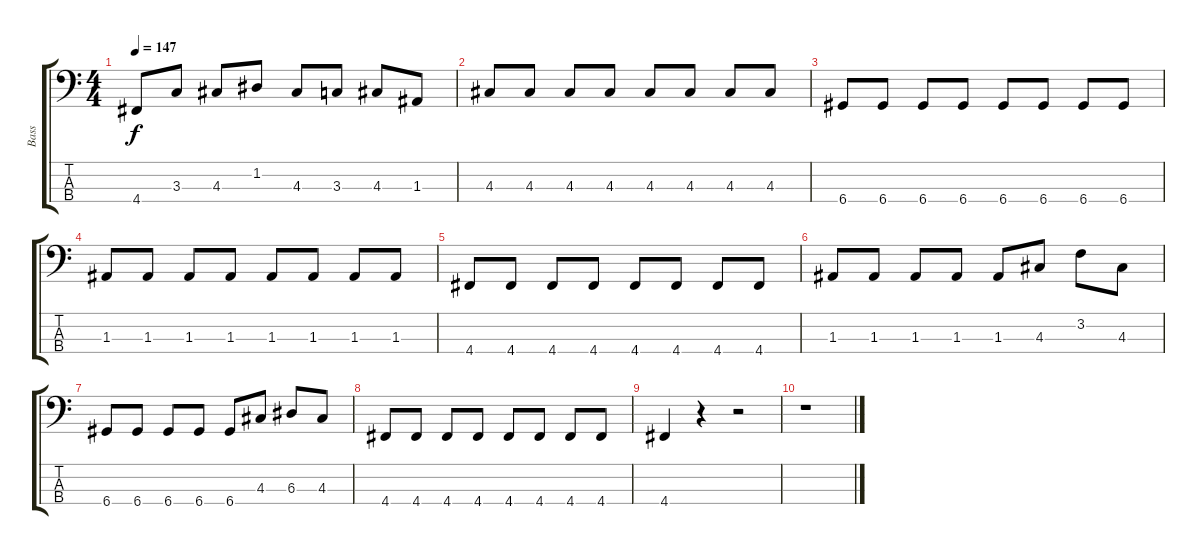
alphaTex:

\track ("Bass" "Bass") {instrument electricbasspick}
\staff {score tabs}
\tuning (G2 D2 A1 D1) {hide}
\ts (4 4)
\tempo 147
\clef f4
\ks c
4.4.8{dy f} 3.3.8 4.3.8 1.2.8 4.3.8 3.3.8 4.3.8 1.3.8 |
4.3.8 4.3.8 4.3.8 4.3.8 4.3.8 4.3.8 4.3.8 4.3.8 |
6.4.8 6.4.8 6.4.8 6.4.8 6.4.8 6.4.8 6.4.8 6.4.8 |
1.3.8 1.3.8 1.3.8 1.3.8 1.3.8 1.3.8 1.3.8 1.3.8 |
4.4.8 4.4.8 4.4.8 4.4.8 4.4.8 4.4.8 4.4.8 4.4.8 |
1.3.8 1.3.8 1.3.8 1.3.8 1.3.8 4.3.8 3.2.8 4.3.8 |
6.4.8 6.4.8 6.4.8 6.4.8 6.4.8 4.3.8 6.3.8 4.3.8 |
4.4.8 4.4.8 4.4.8 4.4.8 4.4.8 4.4.8 4.4.8 4.4.8 |
4.4.4 r.4 r.2 |
r.1
